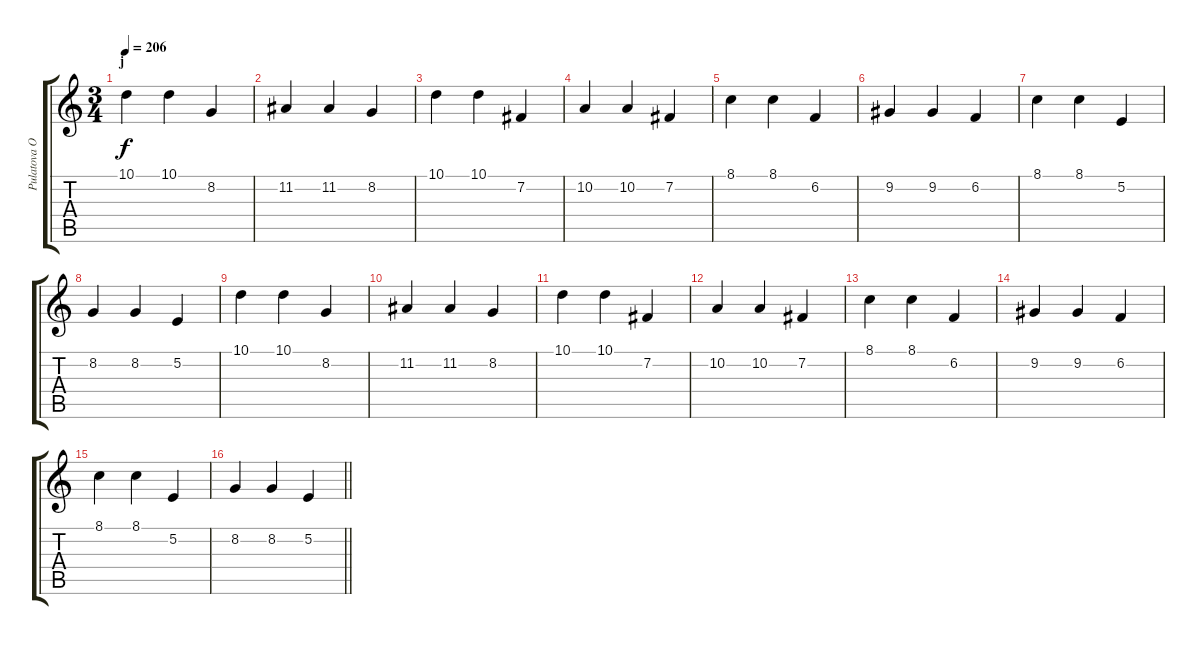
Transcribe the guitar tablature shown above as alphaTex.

\track ("Pulatova O (RH)" "Pulatova O") {instrument acousticgrandpiano}
\staff {score tabs}
\tuning (E4 B3 G3 D3 A2 E2) {hide}
\ts (3 4)
\section ("" "j")
\tempo 206
\clef g2
\ks c
10.1.4{dy f} 10.1.4 8.2.4 |
11.2.4 11.2.4 8.2.4 |
10.1.4 10.1.4 7.2.4 |
10.2.4 10.2.4 7.2.4 |
8.1.4 8.1.4 6.2.4 |
9.2.4 9.2.4 6.2.4 |
8.1.4 8.1.4 5.2.4 |
8.2.4 8.2.4 5.2.4 |
10.1.4 10.1.4 8.2.4 |
11.2.4 11.2.4 8.2.4 |
10.1.4 10.1.4 7.2.4 |
10.2.4 10.2.4 7.2.4 |
8.1.4 8.1.4 6.2.4 |
9.2.4 9.2.4 6.2.4 |
8.1.4 8.1.4 5.2.4 |
\barLineRight lightlight
8.2.4 8.2.4 5.2.4
